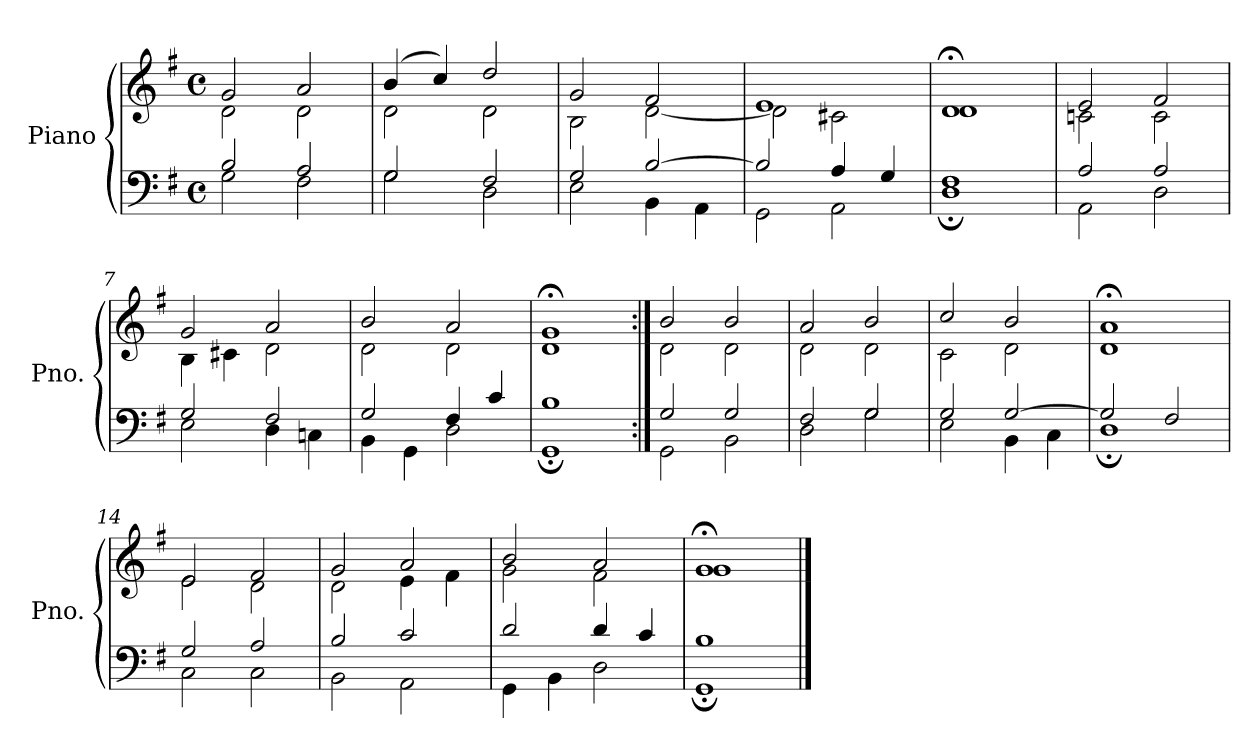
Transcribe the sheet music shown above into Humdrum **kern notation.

**kern	**kern
*part1	*part1
*staff2	*staff1
*I"Piano	*
*I'Pno.	*
*clefF4	*clefG2
*k[f#]	*k[f#]
*M4/4	*M4/4
*met(c)	*met(c)
=1	=1
*^	*^
2B/	2G\	2g/	2d\
2A/	2F#\	2a/	2d\
=2	=2	=2	=2
2G/	2G\	(4b/	2d\
.	.	4cc/)	.
2F#/	2D\	2dd/	2d\
=3	=3	=3	=3
2G/	2E\	2g/	2B\
[2B/	4BB\	2f#/	[2d\
.	4AA\	.	.
=4	=4	=4	=4
2B/]	2GG\	1e	2d\]
4A/	2AA\	.	2c#X\
4G/	.	.	.
=5	=5	=5	=5
1F#	1D;	1d;<	1d
=6	=6	=6	=6
2A/	2AA\	2e/	2cn\
2A/	2D\	2f#/	2c\
!!LO:LB:g=z	!!
=7	=7	=7	=7
2G/	2E\	2g/	4B\
.	.	.	4c#X\
2F#/	4D\	2a/	2d\
.	4Cn\	.	.
=8	=8	=8	=8
2G/	4BB\	2b/	2d\
.	4GG\	.	.
4F#/	2D\	2a/	2d\
4c/	.	.	.
=9	=9	=9	=9
1B	1GG;	1g;<	1d
=10:|!	=10:|!	=10:|!	=10:|!
2G/	2GG\	2b/	2d\
2G/	2BB\	2b/	2d\
=11	=11	=11	=11
2F#/	2D\	2a/	2d\
2G/	2G\	2b/	2d\
=12	=12	=12	=12
2G/	2E\	2cc/	2c\
[2G/	4BB\	2b/	2d\
.	4C\	.	.
!!LO:LB:g=z	!!
=13	=13	=13	=13
2G/]	1D;	1a;<	1d
2F#/	.	.	.
=14	=14	=14	=14
2G/	2C\	2e/	2e\
2A/	2C\	2f#/	2d\
=15	=15	=15	=15
2B/	2BB\	2g/	2d\
2c/	2AA\	2a/	4e\
.	.	.	4f#\
=16	=16	=16	=16
2d/	4GG\	2b/	2g\
.	4BB\	.	.
4d/	2D\	2a/	2f#\
4c/	.	.	.
=17	=17	=17	=17
1B	1GG;	1g;<	1g
*v	*v	*	*
*	*v	*v
==	==
*-	*-
